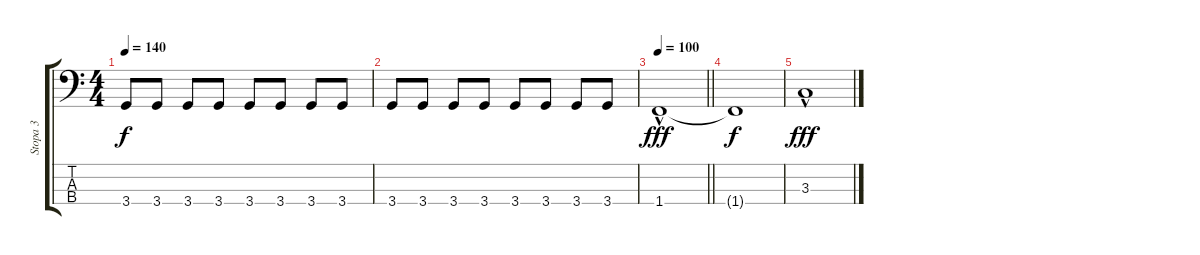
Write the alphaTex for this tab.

\track ("Stopa 3" "Stopa 3") {instrument electricbasspick}
\staff {score tabs}
\tuning (G2 D2 A1 E1) {hide}
\ts (4 4)
\tempo 140
\clef f4
\ks c
3.4.8{dy f} 3.4.8 3.4.8 3.4.8 3.4.8 3.4.8 3.4.8 3.4.8 |
3.4.8 3.4.8 3.4.8 3.4.8 3.4.8 3.4.8 3.4.8 3.4.8 |
\tempo 100
\barLineRight lightlight
1.4{hac}.1{dy fff} |
1.4{t}.1{dy f} |
3.3{hac}.1{dy fff}
